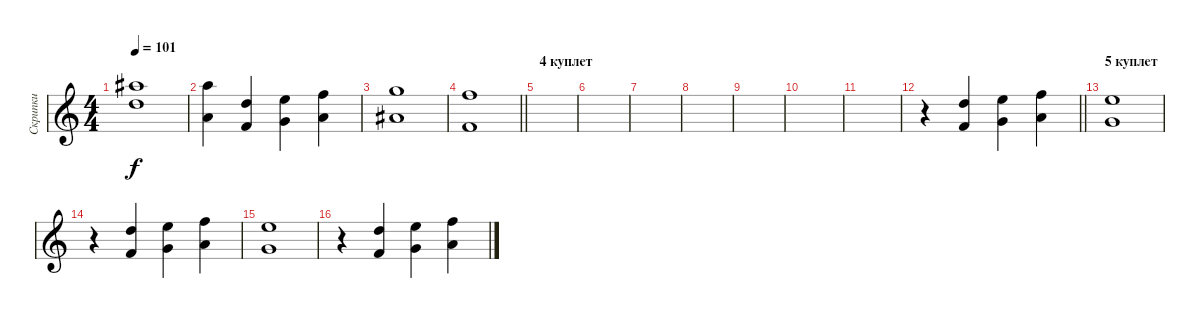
\track ("Скрипки" "Скрипки") {instrument synthstrings1}
\staff {score}
\tuning (E4 B3 G3 D3 A2 E2) {hide}
\ts (4 4)
\tempo 101
\clef g2
\ks c
(10.1 23.2).1{dy f} |
(17.1 10.2).4 (1.1 15.2).4 (8.2 21.3).4 (10.2 22.3).4 |
(6.1 20.2).1 |
\barLineRight lightlight
(1.1 22.3).1 |
\section ("" "4 куплет")
|
|
|
|
|
|
|
\barLineRight lightlight
r.4 (1.1 15.2).4 (3.1 17.2).4 (5.1 18.2).4 |
\section ("" "5 куплет")
(3.1 17.2).1 |
r.4 (1.1 15.2).4 (12.1 8.2).4 (13.1 10.2).4 |
(3.1 17.2).1 |
r.4 (1.1 15.2).4 (12.1 8.2).4 (13.1 10.2).4
